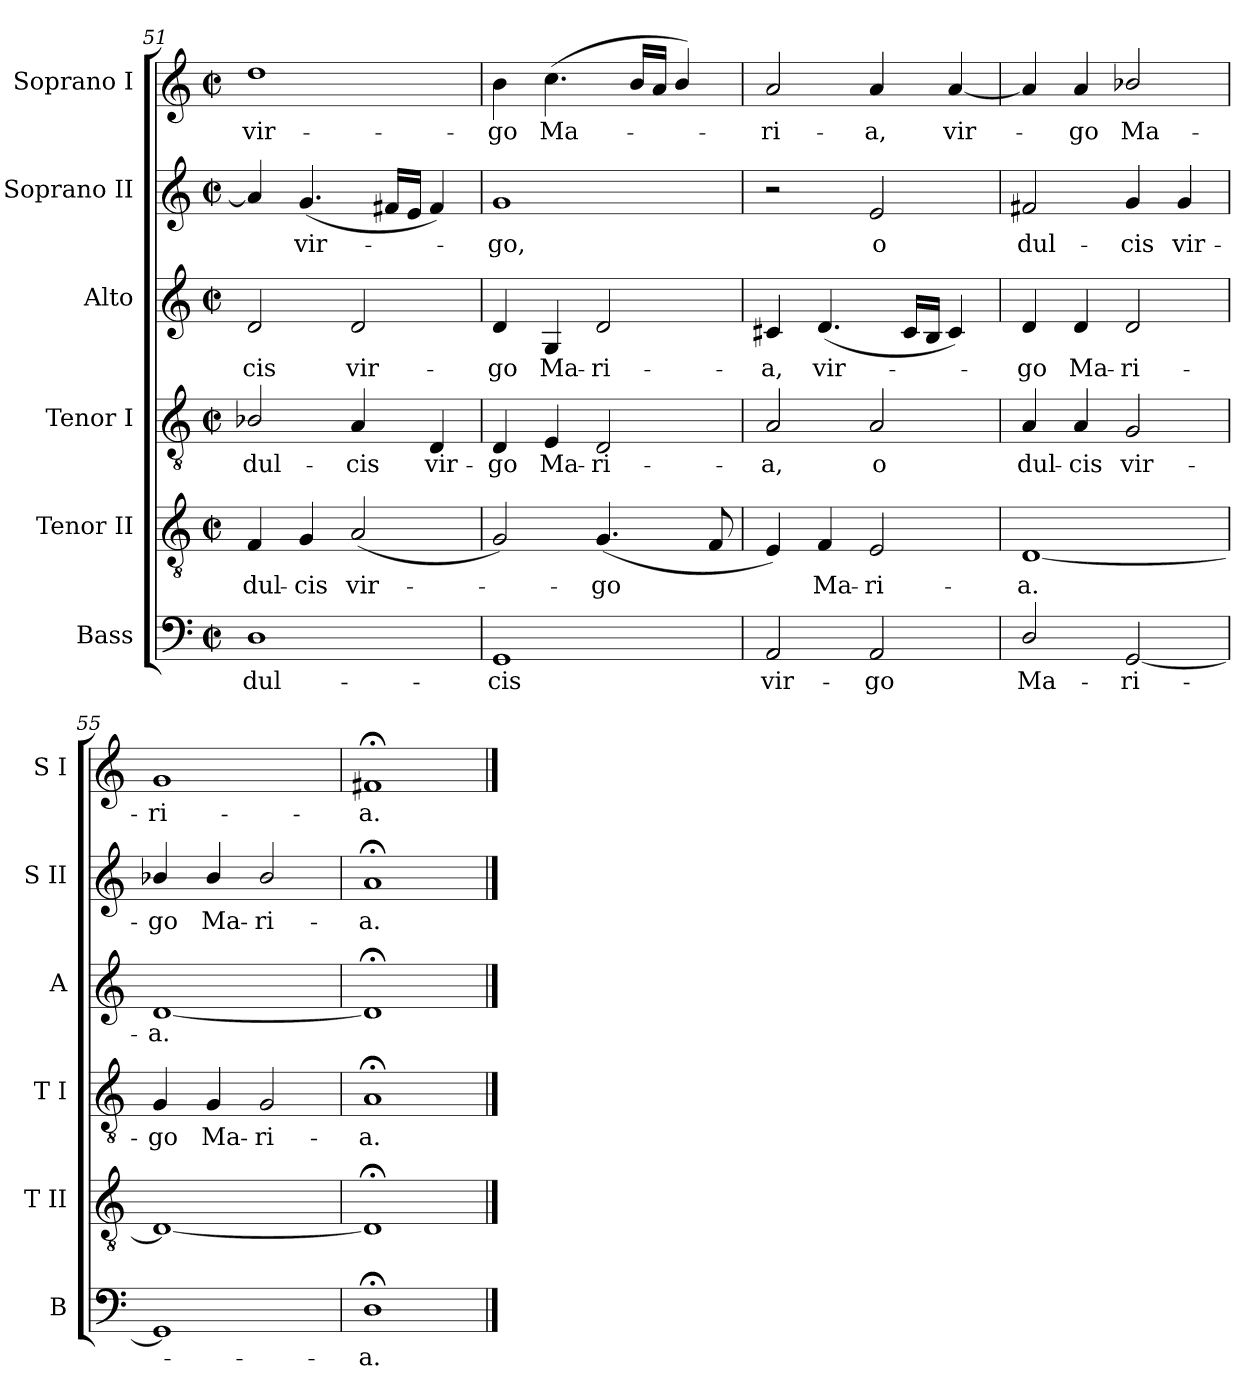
**kern	**text	**kern	**text	**kern	**text	**kern	**text	**kern	**text	**kern	**text
*part6	*part6	*part5	*part5	*part4	*part4	*part3	*part3	*part2	*part2	*part1	*part1
*staff6	*staff6	*staff5	*staff5	*staff4	*staff4	*staff3	*staff3	*staff2	*staff2	*staff1	*staff1
*I"Bass	*	*I"Tenor II	*	*I"Tenor I	*	*I"Alto	*	*I"Soprano II	*	*I"Soprano I	*
*I'B	*	*I'T II	*	*I'T I	*	*I'A	*	*I'S II	*	*I'S I	*
*clefF4	*	*clefGv2	*	*clefGv2	*	*clefG2	*	*clefG2	*	*clefG2	*
*k[]	*	*k[]	*	*k[]	*	*k[]	*	*k[]	*	*k[]	*
*C:	*	*C:	*	*C:	*	*C:	*	*C:	*	*C:	*
*M2/2	*	*M2/2	*	*M2/2	*	*M2/2	*	*M2/2	*	*M2/2	*
*met(c|)	*	*met(c|)	*	*met(c|)	*	*met(c|)	*	*met(c|)	*	*met(c|)	*
=51	=51	=51	=51	=51	=51	=51	=51	=51	=51	=51	=51
!	!LO:LY:b	!	!LO:LY:b	!	!LO:LY:b	!	!LO:LY:b	!	!	!	!LO:LY:b
1D	dul-	4F	dul-	2B-X/	dul-	2d	-cis	4a]	.	1dd	vir-
!	!	!	!LO:LY:b	!	!	!	!	!	!LO:LY:b	!	!
.	.	4G	-cis	.	.	.	.	(<4.g	vir-	.	.
!	!	!	!LO:LY:b	!	!LO:LY:b	!	!LO:LY:b	!	!	!	!
.	.	(<2A	vir-	4A	-cis	2d	vir-	.	.	.	.
.	.	.	.	.	.	.	.	16f#XLL	.	.	.
.	.	.	.	.	.	.	.	16eJJ	.	.	.
!	!	!	!	!	!LO:LY:b	!	!	!	!	!	!
.	.	.	.	4D	vir-	.	.	4f#)	.	.	.
=52	=52	=52	=52	=52	=52	=52	=52	=52	=52	=52	=52
!	!LO:LY:b	!	!	!	!LO:LY:b	!	!LO:LY:b	!	!LO:LY:b	!	!LO:LY:b
1GG	-cis	2G)	.	4D	-go	4d	-go	1g	go,	4b	-go
!	!	!	!	!	!LO:LY:b	!	!LO:LY:b	!	!	!	!LO:LY:b
.	.	.	.	4E	Ma-	4G	Ma-	.	.	(<4.cc	Ma-
!	!	!	!LO:LY:b	!	!LO:LY:b	!	!LO:LY:b	!	!	!	!
.	.	(<4.G	go	2D	-ri-	2d	-ri-	.	.	.	.
.	.	.	.	.	.	.	.	.	.	16bLL	.
.	.	.	.	.	.	.	.	.	.	16aJJ	.
.	.	.	.	.	.	.	.	.	.	4b/)	.
.	.	8F	.	.	.	.	.	.	.	.	.
=53	=53	=53	=53	=53	=53	=53	=53	=53	=53	=53	=53
!	!LO:LY:b	!	!	!	!LO:LY:b	!	!LO:LY:b	!	!	!	!LO:LY:b
2AA	vir-	4E)	.	2A	-a,	4c#X	-a,	2r	.	2a	ri-
!	!	!	!LO:LY:b	!	!	!	!LO:LY:b	!	!	!	!
.	.	4F	Ma-	.	.	(<4.d	vir-	.	.	.	.
!	!LO:LY:b	!	!LO:LY:b	!	!LO:LY:b	!	!	!	!LO:LY:b	!	!LO:LY:b
2AA	-go	2E	-ri-	2A	o	.	.	2e	o	4a	-a,
.	.	.	.	.	.	16c#LL	.	.	.	.	.
.	.	.	.	.	.	16BJJ	.	.	.	.	.
!	!	!	!	!	!	!	!	!	!	!	!LO:LY:b
.	.	.	.	.	.	4c#)	.	.	.	[4a	vir-
=54	=54	=54	=54	=54	=54	=54	=54	=54	=54	=54	=54
!	!LO:LY:b	!	!LO:LY:b	!	!LO:LY:b	!	!LO:LY:b	!	!LO:LY:b	!	!
2D/	Ma-	[1D	-a.	4A	dul-	4d	go	2f#X	dul-	4a]	.
!	!	!	!	!	!LO:LY:b	!	!LO:LY:b	!	!	!	!LO:LY:b
.	.	.	.	4A	-cis	4d	Ma-	.	.	4a	go
!	!LO:LY:b	!	!	!	!LO:LY:b	!	!LO:LY:b	!	!LO:LY:b	!	!LO:LY:b
[2GG	-ri-	.	.	2G	vir-	2d	-ri-	4g	-cis	2b-X/	Ma-
!	!	!	!	!	!	!	!	!	!LO:LY:b	!	!
.	.	.	.	.	.	.	.	4g	vir-	.	.
=55	=55	=55	=55	=55	=55	=55	=55	=55	=55	=55	=55
!	!	!	!	!	!LO:LY:b	!	!LO:LY:b	!	!LO:LY:b	!	!LO:LY:b
1GG]	.	1D_	.	4G	-go	[1d	-a.	4b-X/	-go	1g	-ri-
!	!	!	!	!	!LO:LY:b	!	!	!	!LO:LY:b	!	!
.	.	.	.	4G	Ma-	.	.	4b-/	Ma-	.	.
!	!	!	!	!	!LO:LY:b	!	!	!	!LO:LY:b	!	!
.	.	.	.	2G	-ri-	.	.	2b-/	-ri-	.	.
=56	=56	=56	=56	=56	=56	=56	=56	=56	=56	=56	=56
!	!LO:LY:b	!	!	!	!LO:LY:b	!	!	!	!LO:LY:b	!	!LO:LY:b
1D;<	a.	1D;<]	.	1A;<	-a.	1d;<]	.	1a;<	-a.	1f#X;<	-a.
==	==	==	==	==	==	==	==	==	==	==	==
*-	*-	*-	*-	*-	*-	*-	*-	*-	*-	*-	*-
